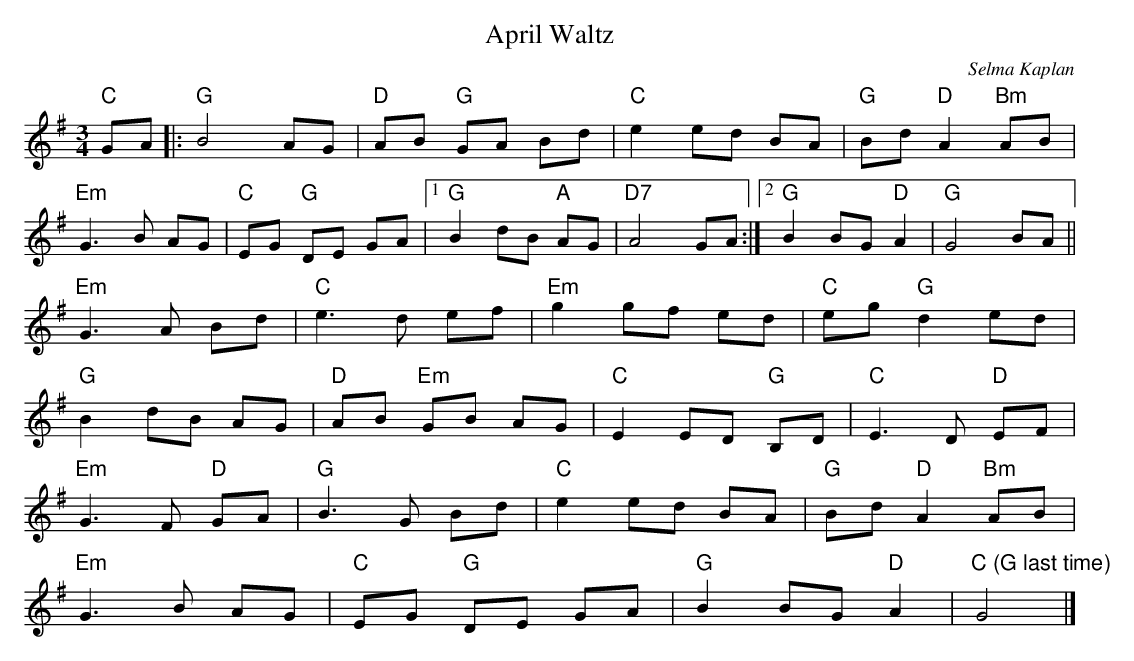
X:1
T:April Waltz
M:3/4
L:1/8
C:Selma Kaplan
K:G
"C"GA |: "G"B4 AG | "D"AB "G"GA Bd | "C"e2 ed BA | "G"Bd "D"A2 "Bm"AB |
"Em"G3B AG | "C"EG "G"DE GA | [1 "G"B2 dB "A"AG | "D7"A4 GA :|2"G"B2BG "D"A2 |"G"G4 BA ||
"Em"G3A Bd | "C"e3d ef | "Em"g2 gf ed | "C"eg "G"d2 ed |
"G"B2 dB AG |"D"AB "Em"GB AG | "C"E2 ED "G"B,D | "C"E3D "D"EF |
"Em"G3F "D"GA | "G"B3G Bd | "C"e2 ed BA | "G"Bd "D"A2 "Bm"AB |
"Em"G3B AG | "C"EG "G"DE GA |"G"B2 BG "D"A2 | "C (G last time)"G4 |]
